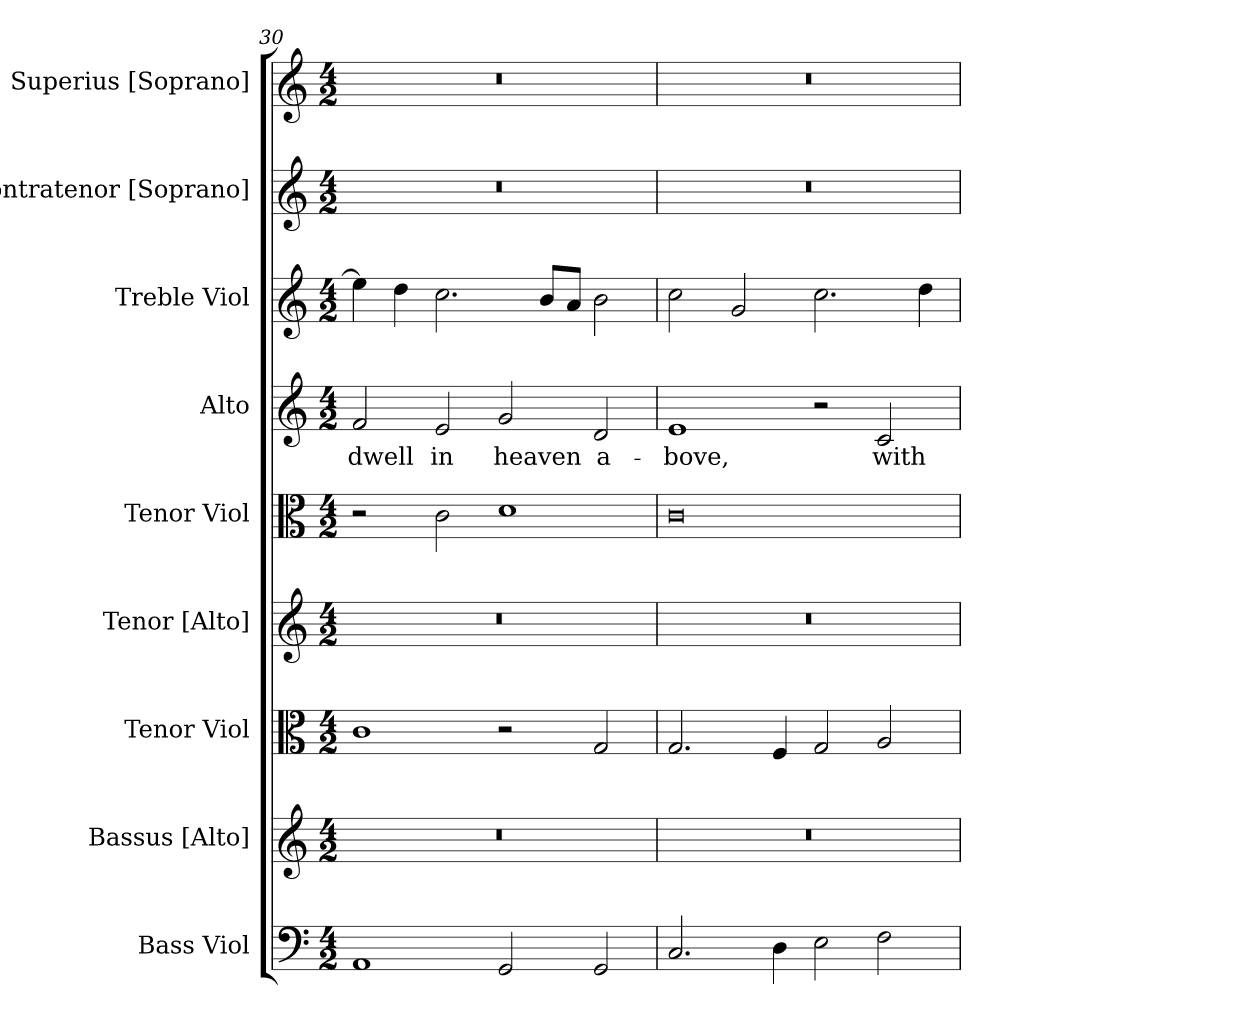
**kern	**kern	**kern	**kern	**kern	**kern	**text	**kern	**kern	**kern
*part9	*part8	*part7	*part6	*part5	*part4	*part4	*part3	*part2	*part1
*staff9	*staff8	*staff7	*staff6	*staff5	*staff4	*staff4	*staff3	*staff2	*staff1
*I"Bass Viol	*I"Bassus [Alto]	*I"Tenor Viol	*I"Tenor [Alto]	*I"Tenor Viol	*I"Alto	*	*I"Treble Viol	*I"Contratenor [Soprano]	*I"Superius [Soprano]
*I'B.V.	*I'Alto	*I'T.V.	*I'Alto	*I'T.V.	*I'A.	*	*I'Tr. V.	*I'Soprano	*I'Soprano
*clefF4	*clefG2	*clefC3	*clefG2	*clefC3	*clefG2	*	*clefG2	*clefG2	*clefG2
*k[]	*k[]	*k[]	*k[]	*k[]	*k[]	*	*k[]	*k[]	*k[]
*C:	*C:	*C:	*C:	*C:	*C:	*	*C:	*C:	*C:
*M4/2	*M4/2	*M4/2	*M4/2	*M4/2	*M4/2	*	*M4/2	*M4/2	*M4/2
=30	=30	=30	=30	=30	=30	=30	=30	=30	=30
!	!LO:N:vis=1	!	!LO:N:vis=1	!	!	!	!	!	!
!	!	!	!	!	!	!LO:LY:b:color=#000000	!	!LO:N:vis=1	!LO:N:vis=1
1AAi	0r	1ci	0r	2r	2fi/	dwell	4eei\]	0r	0r
.	.	.	.	.	.	.	4ddi\	.	.
!	!	!	!	!	!	!LO:LY:b:color=#000000	!	!	!
.	.	.	.	2ci\	2ei/	in	2.cci\	.	.
!	!	!	!	!	!	!LO:LY:b:color=#000000	!	!	!
2GGi/	.	2r	.	1di	2gi/	heaven	.	.	.
.	.	.	.	.	.	.	8bi/L	.	.
.	.	.	.	.	.	.	8ai/J	.	.
!	!	!	!	!	!	!LO:LY:b:color=#000000	!	!	!
2GGi/	.	2Gi/	.	.	2di/	a-	2bi\	.	.
=31	=31	=31	=31	=31	=31	=31	=31	=31	=31
!	!LO:N:vis=1	!	!LO:N:vis=1	!	!	!	!	!	!
!	!	!	!	!	!	!LO:LY:b:color=#000000	!	!LO:N:vis=1	!LO:N:vis=1
2.Ci/	0r	2.Gi/	0r	0ci	1ei	-bove,	2cci\	0r	0r
.	.	.	.	.	.	.	2gi/	.	.
4Di\	.	4Fi/	.	.	.	.	.	.	.
2Ei\	.	2Gi/	.	.	2r	.	2.cci\	.	.
!	!	!	!	!	!	!LO:LY:b:color=#000000	!	!	!
2Fi\	.	2Ai/	.	.	2ci/	with	.	.	.
.	.	.	.	.	.	.	4ddi\	.	.
=	=	=	=	=	=	=	=	=	=
*-	*-	*-	*-	*-	*-	*-	*-	*-	*-
